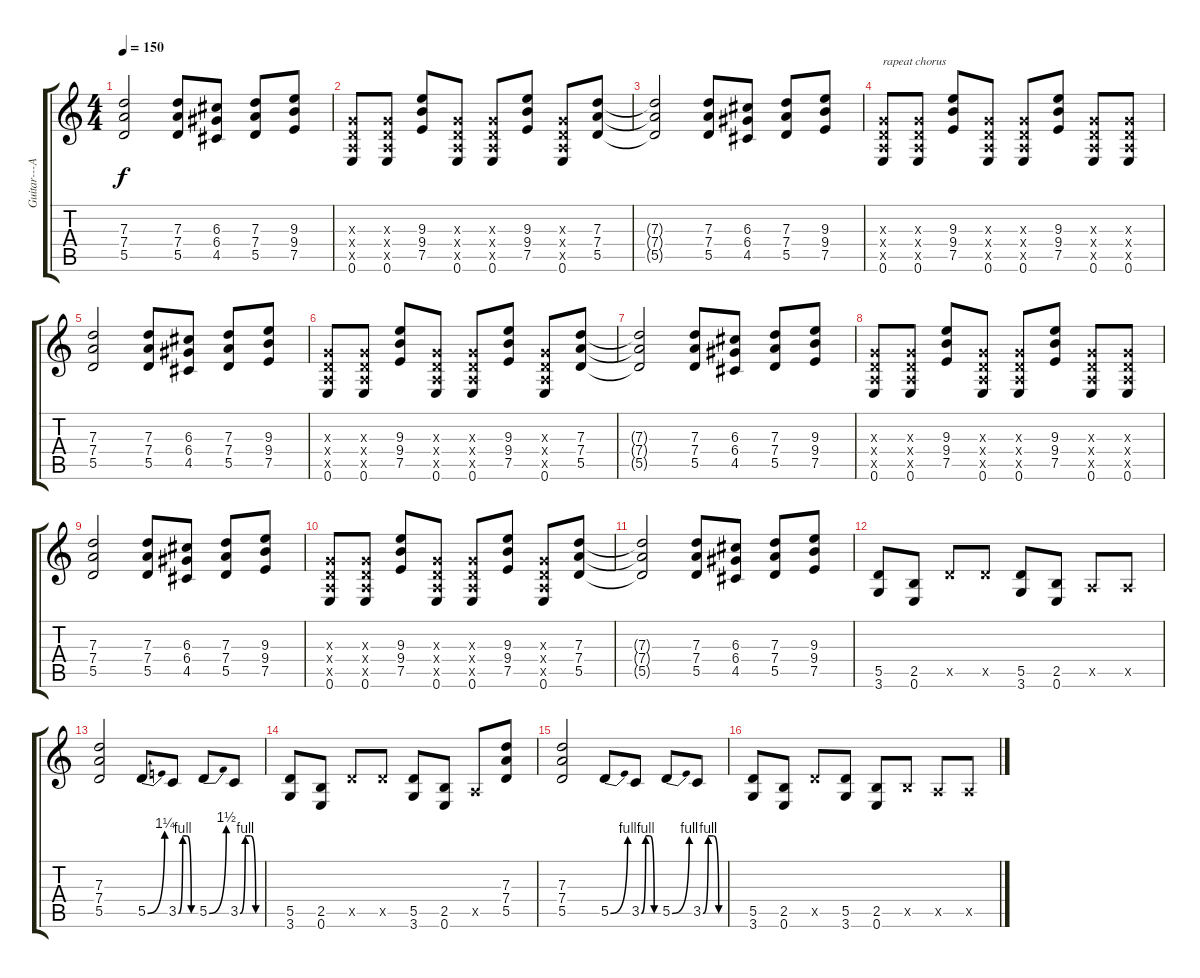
\track ("Guitar---Ar Paul" "Guitar---A") {instrument overdrivenguitar}
\staff {score tabs}
\tuning (E4 B3 G3 D3 A2 E2) {hide}
\ts (4 4)
\tempo 150
\clef g2
\ks c
(7.3 7.4 5.5).2{dy f} (7.3 7.4 5.5).8 (6.3 6.4 4.5).8 (7.3 7.4 5.5).8 (9.3 9.4 7.5).8 |
(0.3{x} 0.4{x} 0.5{x} 0.6).8 (0.3{x} 0.4{x} 0.5{x} 0.6).8 (9.3 9.4 7.5).8 (0.3{x} 0.4{x} 0.5{x} 0.6).8 (0.3{x} 0.4{x} 0.5{x} 0.6).8 (9.3 9.4 7.5).8 (0.3{x} 0.4{x} 0.5{x} 0.6).8 (7.3 7.4 5.5).8 |
(7.3{t} 7.4{t} 5.5{t}).2 (7.3 7.4 5.5).8 (6.3 6.4 4.5).8 (7.3 7.4 5.5).8 (9.3 9.4 7.5).8 |
(0.3{x} 0.4{x} 0.5{x} 0.6).8{txt "rapeat chorus"} (0.3{x} 0.4{x} 0.5{x} 0.6).8 (9.3 9.4 7.5).8 (0.3{x} 0.4{x} 0.5{x} 0.6).8 (0.3{x} 0.4{x} 0.5{x} 0.6).8 (9.3 9.4 7.5).8 (0.3{x} 0.4{x} 0.5{x} 0.6).8 (0.3{x} 0.4{x} 0.5{x} 0.6).8 |
(7.3 7.4 5.5).2 (7.3 7.4 5.5).8 (6.3 6.4 4.5).8 (7.3 7.4 5.5).8 (9.3 9.4 7.5).8 |
(0.3{x} 0.4{x} 0.5{x} 0.6).8 (0.3{x} 0.4{x} 0.5{x} 0.6).8 (9.3 9.4 7.5).8 (0.3{x} 0.4{x} 0.5{x} 0.6).8 (0.3{x} 0.4{x} 0.5{x} 0.6).8 (9.3 9.4 7.5).8 (0.3{x} 0.4{x} 0.5{x} 0.6).8 (7.3 7.4 5.5).8 |
(7.3{t} 7.4{t} 5.5{t}).2 (7.3 7.4 5.5).8 (6.3 6.4 4.5).8 (7.3 7.4 5.5).8 (9.3 9.4 7.5).8 |
(0.3{x} 0.4{x} 0.5{x} 0.6).8 (0.3{x} 0.4{x} 0.5{x} 0.6).8 (9.3 9.4 7.5).8 (0.3{x} 0.4{x} 0.5{x} 0.6).8 (0.3{x} 0.4{x} 0.5{x} 0.6).8 (9.3 9.4 7.5).8 (0.3{x} 0.4{x} 0.5{x} 0.6).8 (0.3{x} 0.4{x} 0.5{x} 0.6).8 |
(7.3 7.4 5.5).2 (7.3 7.4 5.5).8 (6.3 6.4 4.5).8 (7.3 7.4 5.5).8 (9.3 9.4 7.5).8 |
(0.3{x} 0.4{x} 0.5{x} 0.6).8 (0.3{x} 0.4{x} 0.5{x} 0.6).8 (9.3 9.4 7.5).8 (0.3{x} 0.4{x} 0.5{x} 0.6).8 (0.3{x} 0.4{x} 0.5{x} 0.6).8 (9.3 9.4 7.5).8 (0.3{x} 0.4{x} 0.5{x} 0.6).8 (7.3 7.4 5.5).8 |
(7.3{t} 7.4{t} 5.5{t}).2 (7.3 7.4 5.5).8 (6.3 6.4 4.5).8 (7.3 7.4 5.5).8 (9.3 9.4 7.5).8 |
(5.5 3.6).8 (2.5 0.6).8 5.5{x}.8 5.5{x}.8 (5.5 3.6).8 (2.5 0.6).8 0.5{x}.8 0.5{x}.8 |
(7.3 7.4 5.5).2 5.5{be (bend 0 0 60 5)}.8 3.5{be (custom 0 0 15 4 30 4 45 0 60 0)}.8 5.5{be (bend 0 0 60 6)}.8 3.5{be (custom 0 0 15 4 30 4 45 0 60 0)}.8 |
(5.5 3.6).8 (2.5 0.6).8 5.5{x}.8 5.5{x}.8 (5.5 3.6).8 (2.5 0.6).8 0.5{x}.8 (7.3 7.4 5.5).8 |
(7.3 7.4 5.5).2 5.5{be (bend 0 0 60 4)}.8 3.5{be (custom 0 0 15 4 30 4 45 0 60 0)}.8 5.5{be (bend 0 0 60 4)}.8 3.5{be (custom 0 0 15 4 30 4 45 0 60 0)}.8 |
(5.5 3.6).8 (2.5 0.6).8 5.5{x}.8 (5.5 3.6).8 (2.5 0.6).8 2.5{x}.8 0.5{x}.8 0.5{x}.8
